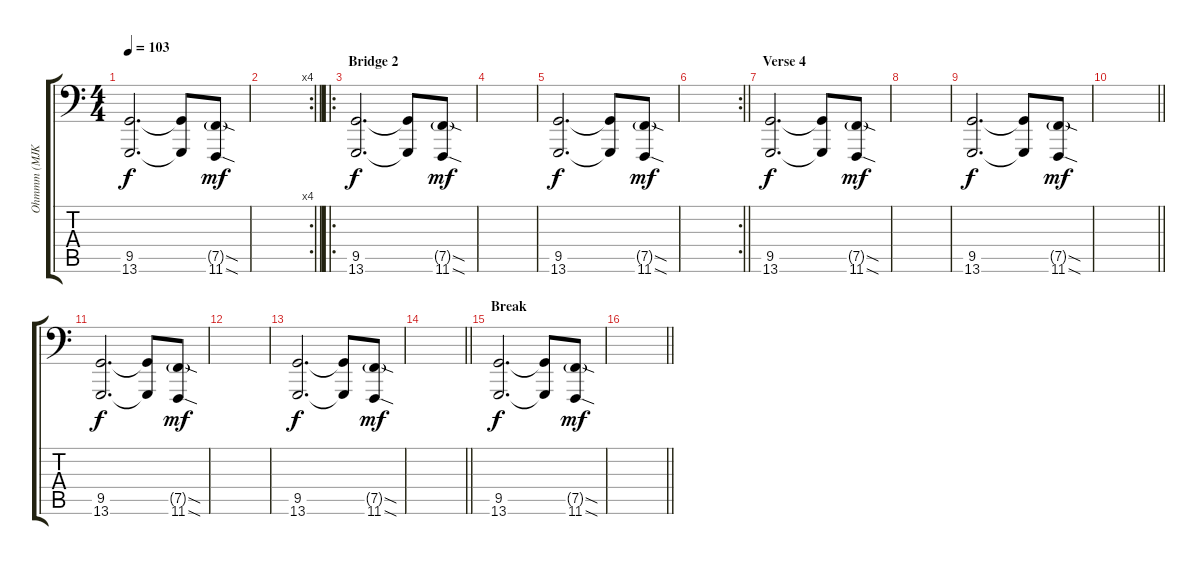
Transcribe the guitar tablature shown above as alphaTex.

\track ("Ohmmm (MJK)" "Ohmmm (MJK") {instrument recorder}
\staff {score tabs}
\tuning (E4 B3 G3 D3 Bb1 Gb0) {hide}
\ts (4 4)
\tempo 103
\clef f4
\ks c
(9.5 13.6).2{d dy f} (9.5{t} 13.6{t}).8 (7.5{sod g} 11.6{sod}).8{dy mf} |
\rc 4
\barLineRight lightlight
|
\ro
\section ("" "Bridge 2")
(9.5 13.6).2{d dy f} (9.5{t} 13.6{t}).8 (7.5{sod g} 11.6{sod}).8{dy mf} |
|
(9.5 13.6).2{d dy f} (9.5{t} 13.6{t}).8 (7.5{sod g} 11.6{sod}).8{dy mf} |
\rc 2
\barLineRight lightlight
|
\section ("" "Verse 4")
(9.5 13.6).2{d dy f} (9.5{t} 13.6{t}).8 (7.5{sod g} 11.6{sod}).8{dy mf} |
|
(9.5 13.6).2{d dy f} (9.5{t} 13.6{t}).8 (7.5{sod g} 11.6{sod}).8{dy mf} |
\barLineRight lightlight
|
(9.5 13.6).2{d dy f} (9.5{t} 13.6{t}).8 (7.5{sod g} 11.6{sod}).8{dy mf} |
|
(9.5 13.6).2{d dy f} (9.5{t} 13.6{t}).8 (7.5{sod g} 11.6{sod}).8{dy mf} |
\barLineRight lightlight
|
\section ("" "Break")
(9.5 13.6).2{d dy f} (9.5{t} 13.6{t}).8 (7.5{sod g} 11.6{sod}).8{dy mf} |
\barLineRight lightlight
